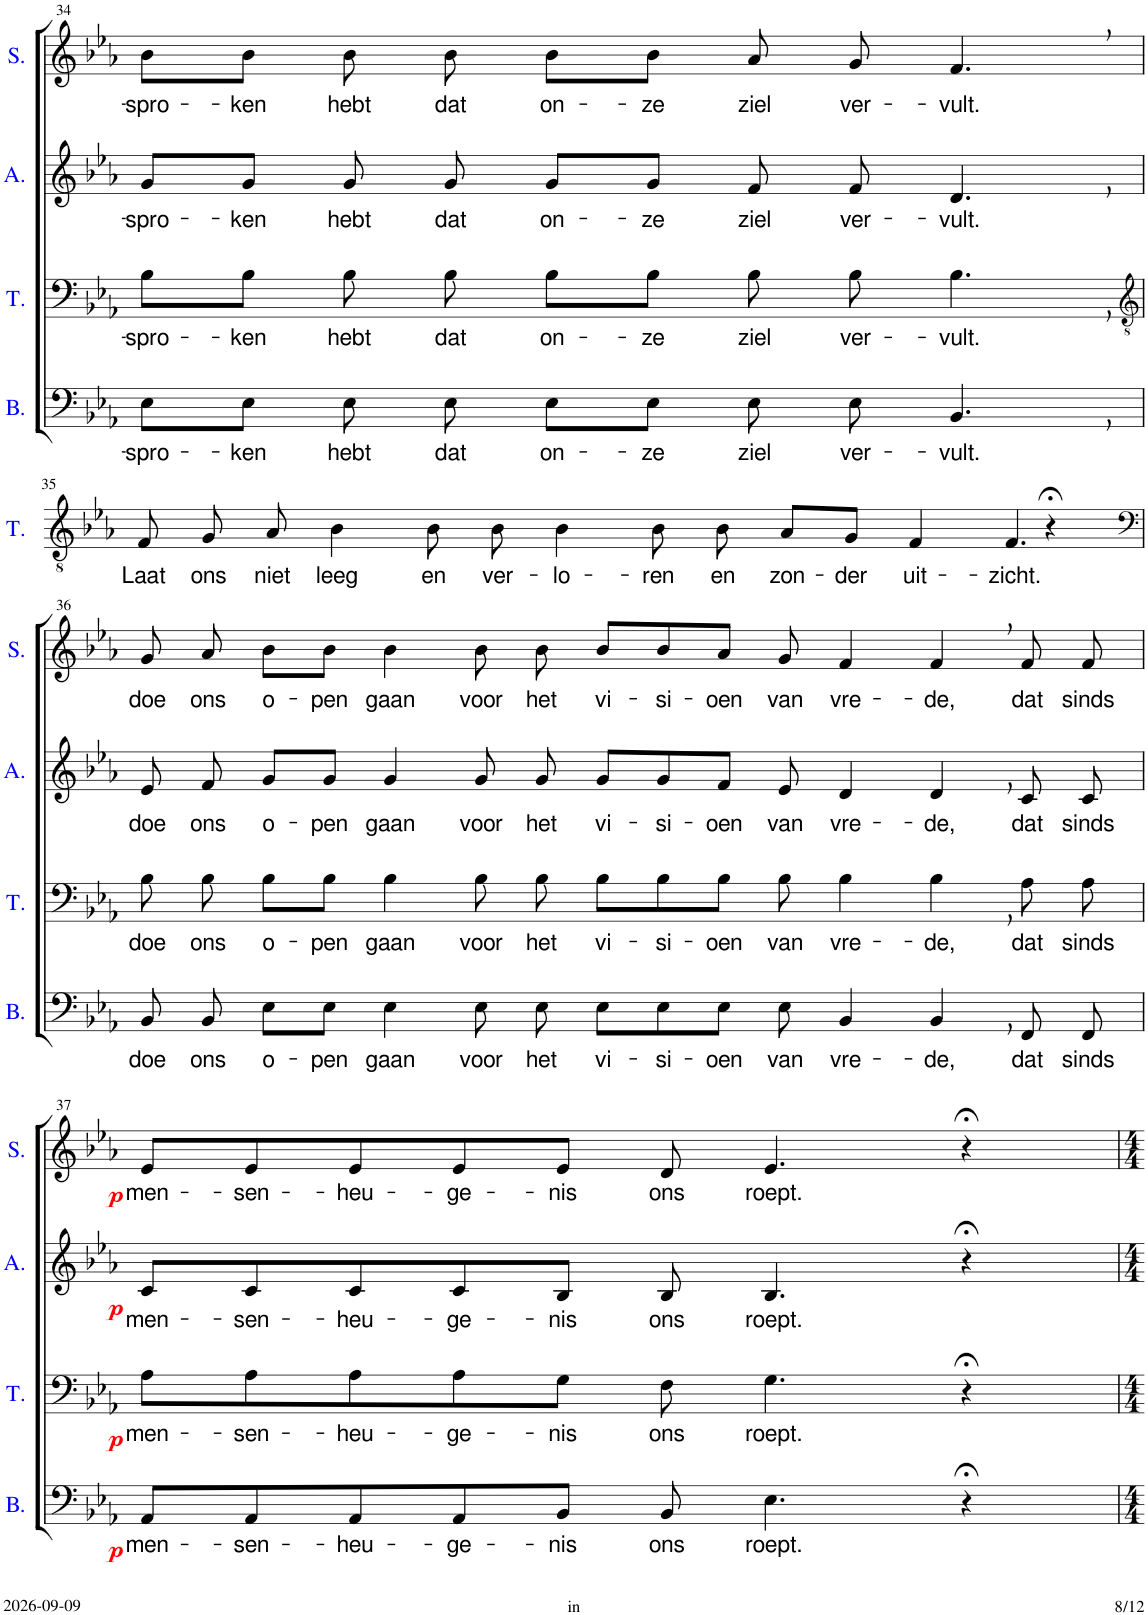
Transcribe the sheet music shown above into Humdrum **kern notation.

**kern	**text	**dynam	**kern	**text	**dynam	**kern	**text	**dynam	**kern	**text	**dynam
*part4	*part4	*part4	*part3	*part3	*part3	*part2	*part2	*part2	*part1	*part1	*part1
*staff4	*staff4	*staff4	*staff3	*staff3	*staff3	*staff2	*staff2	*staff2	*staff1	*staff1	*staff1
*I"Bass	*	*	*I"Tenor	*	*	*I"Alto	*	*	*I"Soprano	*	*
*I'B.	*	*	*I'T.	*	*	*I'A.	*	*	*I'S.	*	*
!!LO:PB:g=z
*clefF4	*	*	*clefF4	*	*	*clefG2	*	*	*clefG2	*	*
*k[b-e-a-]	*	*	*k[b-e-a-]	*	*	*k[b-e-a-]	*	*	*k[b-e-a-]	*	*
*M4/4	*	*	*M4/4	*	*	*M4/4	*	*	*M4/4	*	*
=34	=34	=34	=34	=34	=34	=34	=34	=34	=34	=34	=34
!	!LO:LY:b	!	!	!LO:LY:b	!	!	!LO:LY:b	!	!	!LO:LY:b	!
8E-\L	-spro-	.	8B-\L	-spro-	.	8g/L	-spro-	.	8b-\L	-spro-	.
!	!LO:LY:b	!	!	!LO:LY:b	!	!	!LO:LY:b	!	!	!LO:LY:b	!
8E-\J	-ken	.	8B-\J	-ken	.	8g/J	-ken	.	8b-\J	-ken	.
!	!LO:LY:b	!	!	!LO:LY:b	!	!	!LO:LY:b	!	!	!LO:LY:b	!
8E-\	hebt	.	8B-\	hebt	.	8g/	hebt	.	8b-\	hebt	.
!	!LO:LY:b	!	!	!LO:LY:b	!	!	!LO:LY:b	!	!	!LO:LY:b	!
8E-\	dat	.	8B-\	dat	.	8g/	dat	.	8b-\	dat	.
!	!LO:LY:b	!	!	!LO:LY:b	!	!	!LO:LY:b	!	!	!LO:LY:b	!
8E-\L	on-	.	8B-\L	on-	.	8g/L	on-	.	8b-\L	on-	.
!	!LO:LY:b	!	!	!LO:LY:b	!	!	!LO:LY:b	!	!	!LO:LY:b	!
8E-\J	-ze	.	8B-\J	-ze	.	8g/J	-ze	.	8b-\J	-ze	.
!	!LO:LY:b	!	!	!LO:LY:b	!	!	!LO:LY:b	!	!	!LO:LY:b	!
8E-\	ziel	.	8B-\	ziel	.	8f/	ziel	.	8a-/	ziel	.
!	!LO:LY:b	!	!	!LO:LY:b	!	!	!LO:LY:b	!	!	!LO:LY:b	!
8E-\	ver-	.	8B-\	ver-	.	8f/	ver-	.	8g/	ver-	.
!	!LO:LY:b	!	!	!LO:LY:b	!	!	!LO:LY:b	!	!	!LO:LY:b	!
4.BB-,</	-vult.	.	4.B-,<\	-vult.	.	4.d,</	-vult.	.	4.f,/	-vult.	.
!!LO:LB:g=z
=35	=35	=35	=35	=35	=35	=35	=35	=35	=35	=35	=35
*	*	*	*clefGv2	*	*	*	*	*	*	*	*
!	!	!	!	!LO:LY:b	!	!	!	!	!	!	!
1r	.	.	8F/	Laat	.	1r	.	.	1r	.	.
!	!	!	!	!LO:LY:b	!	!	!	!	!	!	!
.	.	.	8G/	ons	.	.	.	.	.	.	.
!	!	!	!	!LO:LY:b	!	!	!	!	!	!	!
.	.	.	8A-/	niet	.	.	.	.	.	.	.
!	!	!	!	!LO:LY:b	!	!	!	!	!	!	!
.	.	.	4B-\	leeg	.	.	.	.	.	.	.
!	!	!	!	!LO:LY:b	!	!	!	!	!	!	!
.	.	.	8B-\	en	.	.	.	.	.	.	.
!	!	!	!	!LO:LY:b	!	!	!	!	!	!	!
.	.	.	8B-\	ver-	.	.	.	.	.	.	.
!	!	!	!	!LO:LY:b	!	!	!	!	!	!	!
.	.	.	[8B-\	-lo-	.	.	.	.	.	.	.
1ryy	.	.	8ryy	.	.	1ryy	.	.	1ryy	.	.
!	!	!	!	!LO:LY:b	!	!	!	!	!	!	!
.	.	.	8B-\	-ren	.	.	.	.	.	.	.
!	!	!	!	!LO:LY:b	!	!	!	!	!	!	!
.	.	.	8B-\	en	.	.	.	.	.	.	.
!	!	!	!	!LO:LY:b	!	!	!	!	!	!	!
.	.	.	8A-/L	zon-	.	.	.	.	.	.	.
!	!	!	!	!LO:LY:b	!	!	!	!	!	!	!
.	.	.	8G/J	-der	.	.	.	.	.	.	.
!	!	!	!	!LO:LY:b	!	!	!	!	!	!	!
.	.	.	4F/	uit-	.	.	.	.	.	.	.
!	!	!	!	!LO:LY:b	!	!	!	!	!	!	!
.	.	.	4.F/	-zicht.	.	.	.	.	.	.	.
2r	.	.	.	.	.	2r	.	.	2r	.	.
.	.	.	4r;<	.	.	.	.	.	.	.	.
!!LO:LB:g=z
=36	=36	=36	=36	=36	=36	=36	=36	=36	=36	=36	=36
*	*	*	*clefF4	*	*	*	*	*	*	*	*
!	!LO:LY:b	!	!	!LO:LY:b	!	!	!LO:LY:b	!	!	!LO:LY:b	!
8BB-/	doe	.	8B-\	doe	.	8e-/	doe	.	8g/	doe	.
1r	.	.	8B-\]	.	.	1r	.	.	1r	.	.
!	!	!	!	!LO:LY:b	!	!	!	!	!	!	!
.	.	.	8B-\	ons	.	.	.	.	.	.	.
!	!	!	!	!LO:LY:b	!	!	!	!	!	!	!
.	.	.	8B-\L	o-	.	.	.	.	.	.	.
!	!	!	!	!LO:LY:b	!	!	!	!	!	!	!
.	.	.	8B-\J	-pen	.	.	.	.	.	.	.
!	!	!	!	!LO:LY:b	!	!	!	!	!	!	!
.	.	.	4B-\	gaan	.	.	.	.	.	.	.
!	!	!	!	!LO:LY:b	!	!	!	!	!	!	!
.	.	.	8B-\	voor	.	.	.	.	.	.	.
!	!	!	!	!LO:LY:b	!	!	!	!	!	!	!
.	.	.	8B-\	het	.	.	.	.	.	.	.
!	!LO:LY:b	!	!	!LO:LY:b	!	!	!LO:LY:b	!	!	!LO:LY:b	!
8BB-/	ons	.	8B-\L	vi-	.	8f/	ons	.	8a-/	ons	.
!	!LO:LY:b	!	!	!LO:LY:b	!	!	!LO:LY:b	!	!	!LO:LY:b	!
8E-\L	o-	.	8B-\	-si-	.	8g/L	o-	.	8b-\L	o-	.
!	!LO:LY:b	!	!	!LO:LY:b	!	!	!LO:LY:b	!	!	!LO:LY:b	!
8E-\J	-pen	.	8B-\J	-oen	.	8g/J	-pen	.	8b-\J	-pen	.
!	!LO:LY:b	!	!	!LO:LY:b	!	!	!LO:LY:b	!	!	!LO:LY:b	!
4E-\	gaan	.	8B-\	van	.	4g/	gaan	.	4b-\	gaan	.
!	!	!	!	!LO:LY:b	!	!	!	!	!	!	!
.	.	.	4B-\	vre-	.	.	.	.	.	.	.
!	!LO:LY:b	!	!	!	!	!	!LO:LY:b	!	!	!LO:LY:b	!
8E-\	voor	.	.	.	.	8g/	voor	.	8b-\	voor	.
!	!LO:LY:b	!	!	!LO:LY:b	!	!	!LO:LY:b	!	!	!LO:LY:b	!
8E-\	het	.	4B-,<\	-de,	.	8g/	het	.	8b-\	het	.
!	!LO:LY:b	!	!	!	!	!	!LO:LY:b	!	!	!LO:LY:b	!
8E-\L	vi-	.	.	.	.	8g/L	vi-	.	8b-/L	vi-	.
!	!LO:LY:b	!	!	!LO:LY:b	!	!	!LO:LY:b	!	!	!LO:LY:b	!
8E-\	-si-	.	8A-\	dat	.	8g/	-si-	.	8b-/	-si-	.
!	!LO:LY:b	!	!	!LO:LY:b	!	!	!LO:LY:b	!	!	!LO:LY:b	!
8E-\J	-oen	.	8A-\	sinds	.	8f/J	-oen	.	8a-/J	-oen	.
!	!LO:LY:b	!	!	!	!	!	!LO:LY:b	!	!	!LO:LY:b	!
8E-\	van	.	2..ryy	.	.	8e-/	van	.	8g/	van	.
!	!LO:LY:b	!	!	!	!	!	!LO:LY:b	!	!	!LO:LY:b	!
4BB-/	vre-	.	.	.	.	4d/	vre-	.	4f/	vre-	.
!	!LO:LY:b	!	!	!	!	!	!LO:LY:b	!	!	!LO:LY:b	!
4BB-,</	-de,	.	.	.	.	4d,</	-de,	.	4f,/	-de,	.
!	!LO:LY:b	!	!	!	!	!	!LO:LY:b	!	!	!LO:LY:b	!
8FF/	dat	.	.	.	.	8c/	dat	.	8f/	dat	.
!	!LO:LY:b	!	!	!	!	!	!LO:LY:b	!	!	!LO:LY:b	!
8FF/	sinds	.	.	.	.	8c/	sinds	.	8f/	sinds	.
!!LO:LB:g=z
=37	=37	=37	=37	=37	=37	=37	=37	=37	=37	=37	=37
!	!LO:LY:b	!LO:DY:b	!	!LO:LY:b	!LO:DY:b	!	!LO:LY:b	!LO:DY:b	!	!LO:LY:b	!LO:DY:b
8AA-/L	men-	p	8A-\L	men-	p	8c/L	men-	p	8e-/L	men-	p
!	!LO:LY:b	!	!	!LO:LY:b	!	!	!LO:LY:b	!	!	!LO:LY:b	!
8AA-/	-sen-	.	8A-\	-sen-	.	8c/	-sen-	.	8e-/	-sen-	.
!	!LO:LY:b	!	!	!LO:LY:b	!	!	!LO:LY:b	!	!	!LO:LY:b	!
8AA-/	-heu-	.	8A-\	-heu-	.	8c/	-heu-	.	8e-/	-heu-	.
!	!LO:LY:b	!	!	!LO:LY:b	!	!	!LO:LY:b	!	!	!LO:LY:b	!
8AA-/	-ge-	.	8A-\	-ge-	.	8c/	-ge-	.	8e-/	-ge-	.
!	!LO:LY:b	!	!	!LO:LY:b	!	!	!LO:LY:b	!	!	!LO:LY:b	!
8BB-/J	-nis	.	8G\J	-nis	.	8B-/J	-nis	.	8e-/J	-nis	.
!	!LO:LY:b	!	!	!LO:LY:b	!	!	!LO:LY:b	!	!	!LO:LY:b	!
8BB-/	ons	.	8F\	ons	.	8B-/	ons	.	8d/	ons	.
!	!LO:LY:b	!	!	!LO:LY:b	!	!	!LO:LY:b	!	!	!LO:LY:b	!
[4E-\	roept.	.	[4G\	roept.	.	[4B-/	roept.	.	[4e-/	roept.	.
8ryy	.	.	8ryy	.	.	8ryy	.	.	8ryy	.	.
4r;<	.	.	4r;<	.	.	4r;<	.	.	4r;<	.	.
=38	=38	=38	=38	=38	=38	=38	=38	=38	=38	=38	=38
8E-\]	.	.	8G\]	.	.	8B-/]	.	.	8e-/]	.	.
=	=	=	=	=	=	=	=	=	=	=	=
*-	*-	*-	*-	*-	*-	*-	*-	*-	*-	*-	*-
